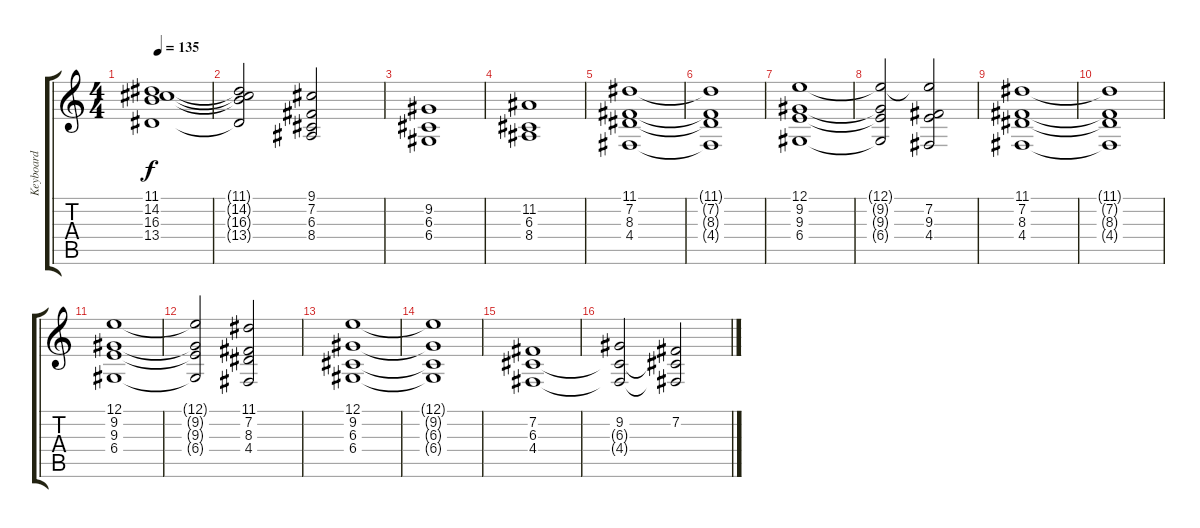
\track ("Keyboard" "Keyboard") {instrument pad8sweep}
\staff {score tabs}
\tuning (E4 B3 G3 D3 A2 E2) {hide}
\ts (4 4)
\tempo 135
\clef g2
\ks c
(11.1 14.2 16.3 13.4).1{dy f} |
(11.1{t} 14.2{t} 16.3{t} 13.4{t}).2 (9.1 7.2 6.3 8.4).2 |
(9.2 6.3 6.4).1 |
(11.2 6.3 8.4).1 |
(11.1 7.2 8.3 4.4).1 |
(11.1{t} 7.2{t} 8.3{t} 4.4{t}).1 |
(12.1 9.2 9.3 6.4).1 |
(12.1{t} 9.2{t} 9.3{t} 6.4{t}).2 (12.1{t} 7.2 9.3 4.4).2 |
(11.1 7.2 8.3 4.4).1 |
(11.1{t} 7.2{t} 8.3{t} 4.4{t}).1 |
(12.1 9.2 9.3 6.4).1 |
(12.1{t} 9.2{t} 9.3{t} 6.4{t}).2 (11.1 7.2 8.3 4.4).2 |
(12.1 9.2 6.3 6.4).1 |
(12.1{t} 9.2{t} 6.3{t} 6.4{t}).1 |
(7.2 6.3 4.4).1 |
(9.2 6.3{t} 4.4{t}).2 (7.2 6.3{t} 4.4{t}).2
